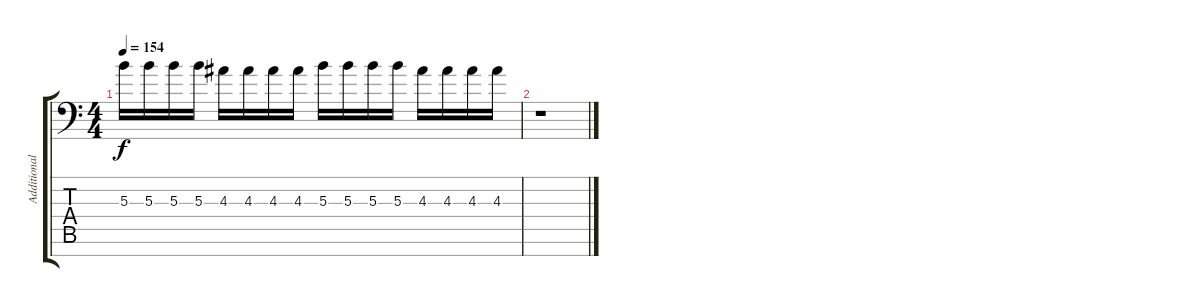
\track ("Additional Guitar" "Additional") {instrument distortionguitar}
\staff {score tabs}
\tuning (Eb4 Bb3 Gb3 Db3 Ab2 Eb2 Ab1) {hide}
\ts (4 4)
\tempo 154
\clef f4
\ks c
5.3.16{dy f} 5.3.16 5.3.16 5.3.16 4.3.16 4.3.16 4.3.16 4.3.16 5.3.16 5.3.16 5.3.16 5.3.16 4.3.16 4.3.16 4.3.16 4.3.16 |
r.1
